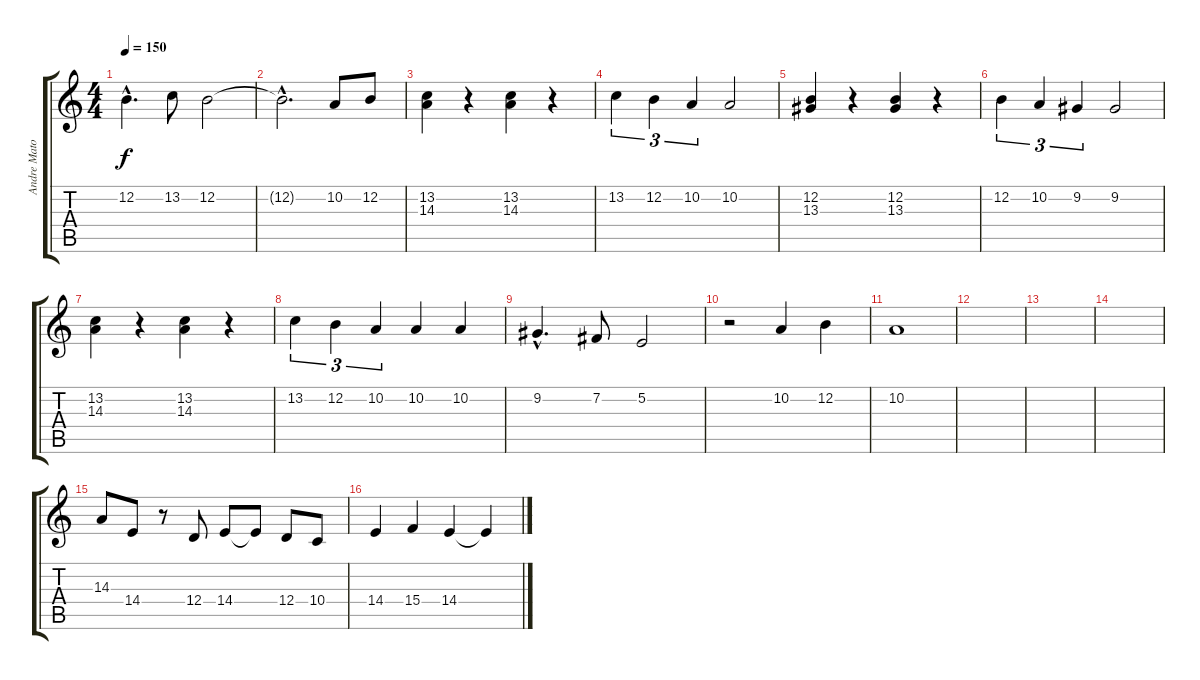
\track ("Andre Matos/Vocal" "Andre Mato") {instrument choiraahs}
\staff {score tabs}
\tuning (E4 B3 G3 D3 A2 E2) {hide}
\ts (4 4)
\tempo 150
\clef g2
\ks c
12.2{hac}.4{d dy f} 13.2.8 12.2.2 |
12.2{hac t}.2{d} 10.2.8 12.2.8 |
(13.2 14.3).4 r.4 (13.2 14.3).4 r.4 |
13.2.4{tu (3 2)} 12.2.4{tu (3 2)} 10.2.4{tu (3 2)} 10.2.2 |
(12.2 13.3).4 r.4 (12.2 13.3).4 r.4 |
12.2.4{tu (3 2)} 10.2.4{tu (3 2)} 9.2.4{tu (3 2)} 9.2.2 |
(13.2 14.3).4 r.4 (13.2 14.3).4 r.4 |
13.2.4{tu (3 2)} 12.2.4{tu (3 2)} 10.2.4{tu (3 2)} 10.2.4 10.2.4 |
9.2{hac}.4{d} 7.2.8 5.2.2 |
r.2 10.2.4 12.2.4 |
10.2.1 |
|
|
|
14.3.8 14.4.8 r.8 12.4.8 14.4.8 14.4{t}.8 12.4.8 10.4.8 |
14.4.4 15.4.4 14.4.4 14.4{t}.4
